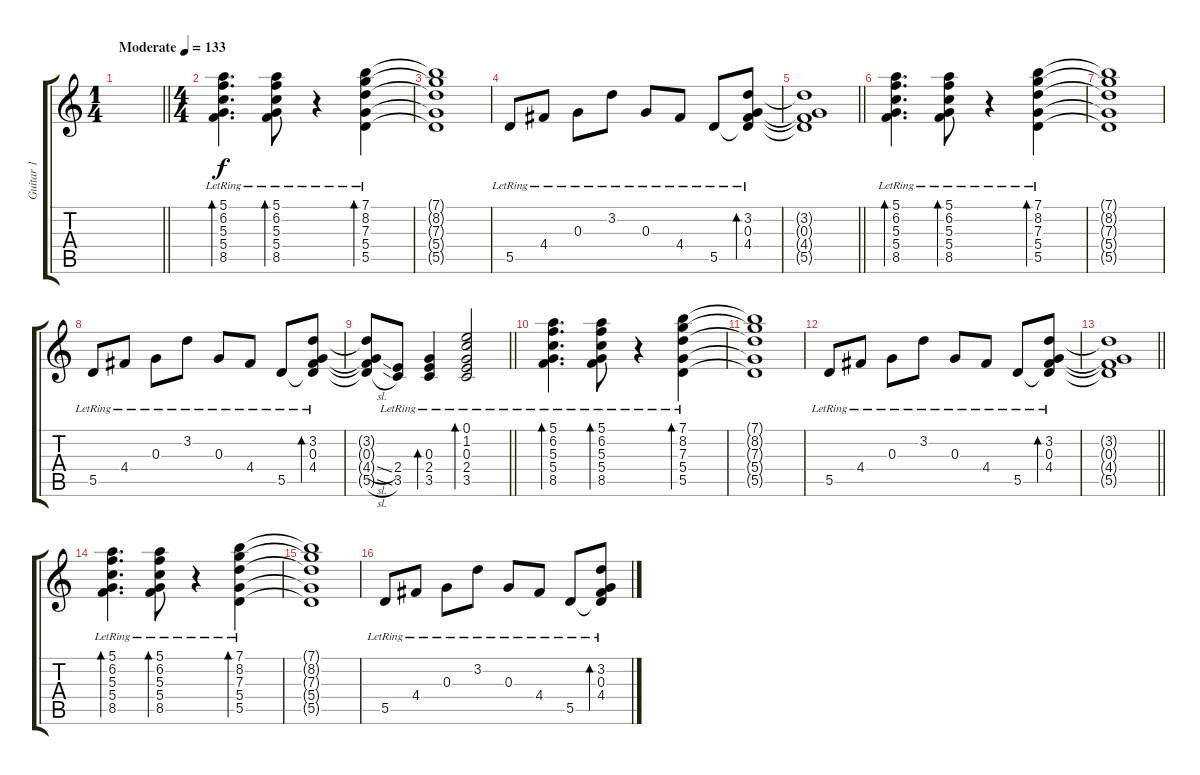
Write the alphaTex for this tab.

\track ("Guitar 1" "Guitar 1") {instrument electricguitarjazz}
\staff {score tabs}
\tuning (E4 B3 G3 D3 A2 E2) {hide}
\ts (1 4)
\tempo (133 "Moderate")
\clef g2
\barLineRight lightlight
\ks c
|
\ts (4 4)
(5.1{lr} 6.2{lr} 5.3{lr} 5.4{lr} 8.5{lr}).4{d bd 120} (5.1{lr} 6.2{lr} 5.3{lr} 5.4{lr} 8.5{lr}).8{bd 120} r.4 (7.1{lr} 8.2{lr} 7.3{lr} 5.4{lr} 5.5{lr}).4{bd 120} |
(7.1{t} 8.2{t} 7.3{t} 5.4{t} 5.5{t}).1 |
5.5{lr}.8 4.4{lr}.8 0.3{lr}.8 3.2{lr}.8 0.3{lr}.8 4.4{lr}.8 5.5{lr}.8 (3.2{lr} 0.3{lr} 4.4{lr} 5.5{t}).8{bd 60} |
\barLineRight lightlight
(3.2{t} 0.3{t} 4.4{t} 5.5{t}).1 |
(5.1{lr} 6.2{lr} 5.3{lr} 5.4{lr} 8.5{lr}).4{d bd 120} (5.1{lr} 6.2{lr} 5.3{lr} 5.4{lr} 8.5{lr}).8{bd 120} r.4 (7.1{lr} 8.2{lr} 7.3{lr} 5.4{lr} 5.5{lr}).4{bd 120} |
(7.1{t} 8.2{t} 7.3{t} 5.4{t} 5.5{t}).1 |
5.5{lr}.8 4.4{lr}.8 0.3{lr}.8 3.2{lr}.8 0.3{lr}.8 4.4{lr}.8 5.5{lr}.8 (3.2{lr} 0.3{lr} 4.4{lr} 5.5{t}).8{bd 60} |
\barLineRight lightlight
(3.2{t} 0.3{t} 4.4{sl t} 5.5{sl t}).8 (2.4{lr} 3.5{lr}).8 (0.3{lr} 2.4{lr} 3.5{lr}).4{bd 60} (0.1{lr} 1.2{lr} 0.3{lr} 2.4{lr} 3.5{lr}).2{bd 60} |
(5.1{lr} 6.2{lr} 5.3{lr} 5.4{lr} 8.5{lr}).4{d bd 120} (5.1{lr} 6.2{lr} 5.3{lr} 5.4{lr} 8.5{lr}).8{bd 120} r.4 (7.1{lr} 8.2{lr} 7.3{lr} 5.4{lr} 5.5{lr}).4{bd 120} |
(7.1{t} 8.2{t} 7.3{t} 5.4{t} 5.5{t}).1 |
5.5{lr}.8 4.4{lr}.8 0.3{lr}.8 3.2{lr}.8 0.3{lr}.8 4.4{lr}.8 5.5{lr}.8 (3.2{lr} 0.3{lr} 4.4{lr} 5.5{t}).8{bd 60} |
\barLineRight lightlight
(3.2{t} 0.3{t} 4.4{t} 5.5{t}).1 |
(5.1{lr} 6.2{lr} 5.3{lr} 5.4{lr} 8.5{lr}).4{d bd 120} (5.1{lr} 6.2{lr} 5.3{lr} 5.4{lr} 8.5{lr}).8{bd 120} r.4 (7.1{lr} 8.2{lr} 7.3{lr} 5.4{lr} 5.5{lr}).4{bd 120} |
(7.1{t} 8.2{t} 7.3{t} 5.4{t} 5.5{t}).1 |
5.5{lr}.8 4.4{lr}.8 0.3{lr}.8 3.2{lr}.8 0.3{lr}.8 4.4{lr}.8 5.5{lr}.8 (3.2{lr} 0.3{lr} 4.4{lr} 5.5{t}).8{bd 60}
